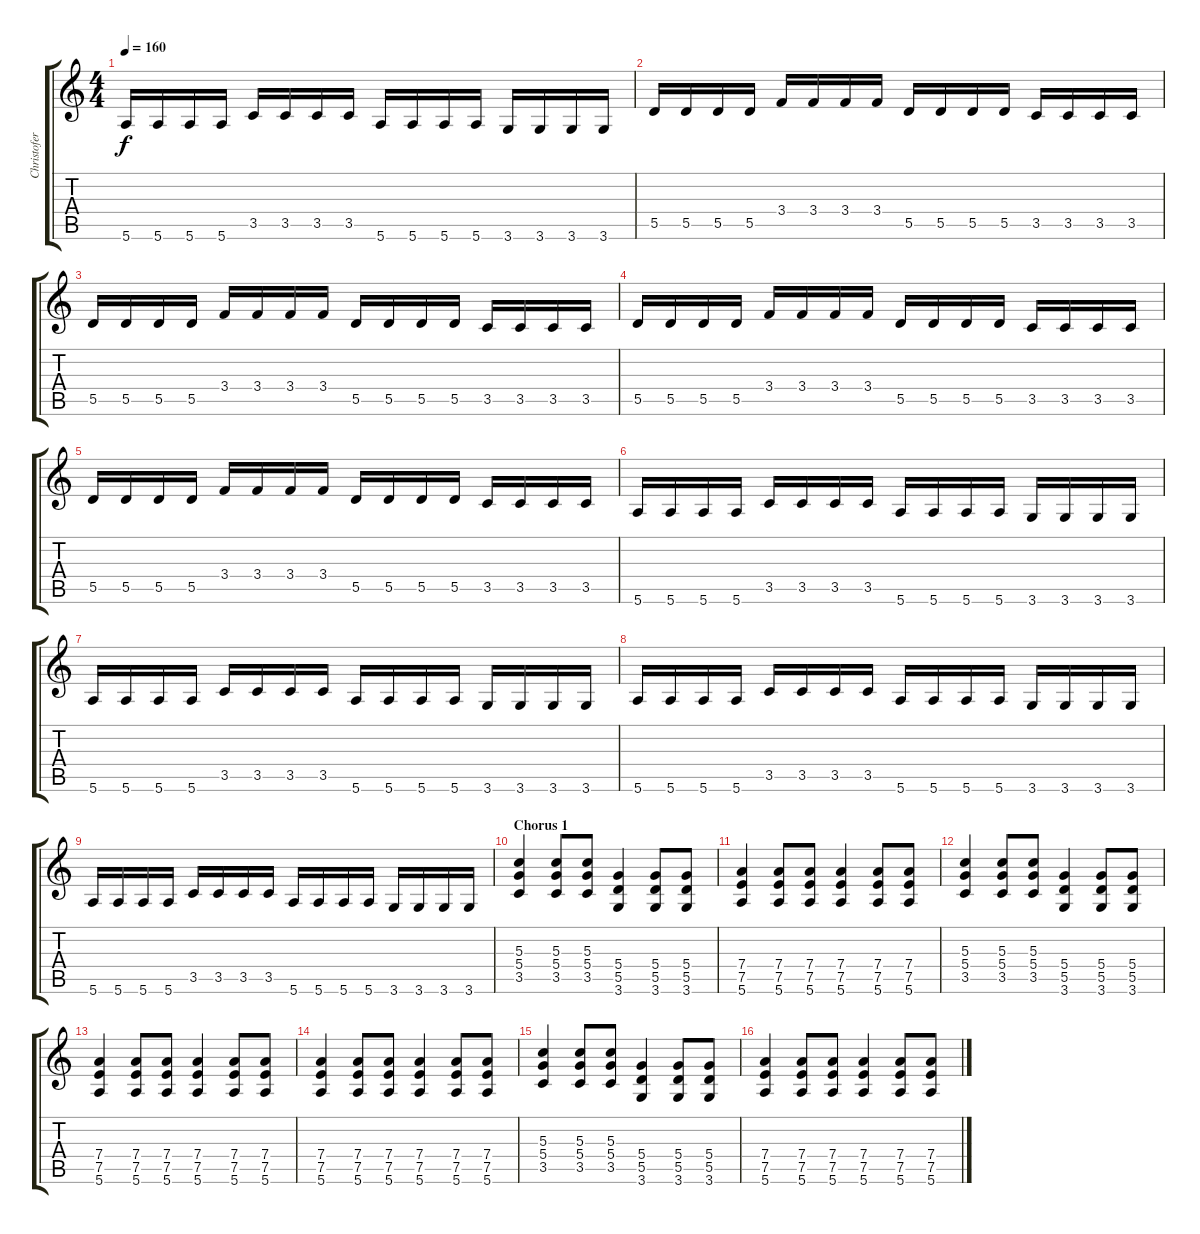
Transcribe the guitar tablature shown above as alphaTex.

\track ("Christofer Johnsson" "Christofer") {instrument distortionguitar}
\staff {score tabs}
\tuning (E4 B3 G3 D3 A2 E2) {hide}
\ts (4 4)
\tempo 160
\clef g2
\ks c
5.6.16{dy f} 5.6.16 5.6.16 5.6.16 3.5.16 3.5.16 3.5.16 3.5.16 5.6.16 5.6.16 5.6.16 5.6.16 3.6.16 3.6.16 3.6.16 3.6.16 |
5.5.16 5.5.16 5.5.16 5.5.16 3.4.16 3.4.16 3.4.16 3.4.16 5.5.16 5.5.16 5.5.16 5.5.16 3.5.16 3.5.16 3.5.16 3.5.16 |
5.5.16 5.5.16 5.5.16 5.5.16 3.4.16 3.4.16 3.4.16 3.4.16 5.5.16 5.5.16 5.5.16 5.5.16 3.5.16 3.5.16 3.5.16 3.5.16 |
5.5.16 5.5.16 5.5.16 5.5.16 3.4.16 3.4.16 3.4.16 3.4.16 5.5.16 5.5.16 5.5.16 5.5.16 3.5.16 3.5.16 3.5.16 3.5.16 |
5.5.16 5.5.16 5.5.16 5.5.16 3.4.16 3.4.16 3.4.16 3.4.16 5.5.16 5.5.16 5.5.16 5.5.16 3.5.16 3.5.16 3.5.16 3.5.16 |
5.6.16 5.6.16 5.6.16 5.6.16 3.5.16 3.5.16 3.5.16 3.5.16 5.6.16 5.6.16 5.6.16 5.6.16 3.6.16 3.6.16 3.6.16 3.6.16 |
5.6.16 5.6.16 5.6.16 5.6.16 3.5.16 3.5.16 3.5.16 3.5.16 5.6.16 5.6.16 5.6.16 5.6.16 3.6.16 3.6.16 3.6.16 3.6.16 |
5.6.16 5.6.16 5.6.16 5.6.16 3.5.16 3.5.16 3.5.16 3.5.16 5.6.16 5.6.16 5.6.16 5.6.16 3.6.16 3.6.16 3.6.16 3.6.16 |
5.6.16 5.6.16 5.6.16 5.6.16 3.5.16 3.5.16 3.5.16 3.5.16 5.6.16 5.6.16 5.6.16 5.6.16 3.6.16 3.6.16 3.6.16 3.6.16 |
\section ("" "Chorus 1")
(5.3 5.4 3.5).4{volume 13 balance 5 instrument distortionguitar} (5.3 5.4 3.5).8 (5.3 5.4 3.5).8 (5.4 5.5 3.6).4 (5.4 5.5 3.6).8 (5.4 5.5 3.6).8 |
(7.4 7.5 5.6).4 (7.4 7.5 5.6).8 (7.4 7.5 5.6).8 (7.4 7.5 5.6).4 (7.4 7.5 5.6).8 (7.4 7.5 5.6).8 |
(5.3 5.4 3.5).4 (5.3 5.4 3.5).8 (5.3 5.4 3.5).8 (5.4 5.5 3.6).4 (5.4 5.5 3.6).8 (5.4 5.5 3.6).8 |
(7.4 7.5 5.6).4 (7.4 7.5 5.6).8 (7.4 7.5 5.6).8 (7.4 7.5 5.6).4 (7.4 7.5 5.6).8 (7.4 7.5 5.6).8 |
(7.4 7.5 5.6).4 (7.4 7.5 5.6).8 (7.4 7.5 5.6).8 (7.4 7.5 5.6).4 (7.4 7.5 5.6).8 (7.4 7.5 5.6).8 |
(5.3 5.4 3.5).4 (5.3 5.4 3.5).8 (5.3 5.4 3.5).8 (5.4 5.5 3.6).4 (5.4 5.5 3.6).8 (5.4 5.5 3.6).8 |
(7.4 7.5 5.6).4 (7.4 7.5 5.6).8 (7.4 7.5 5.6).8 (7.4 7.5 5.6).4 (7.4 7.5 5.6).8 (7.4 7.5 5.6).8
